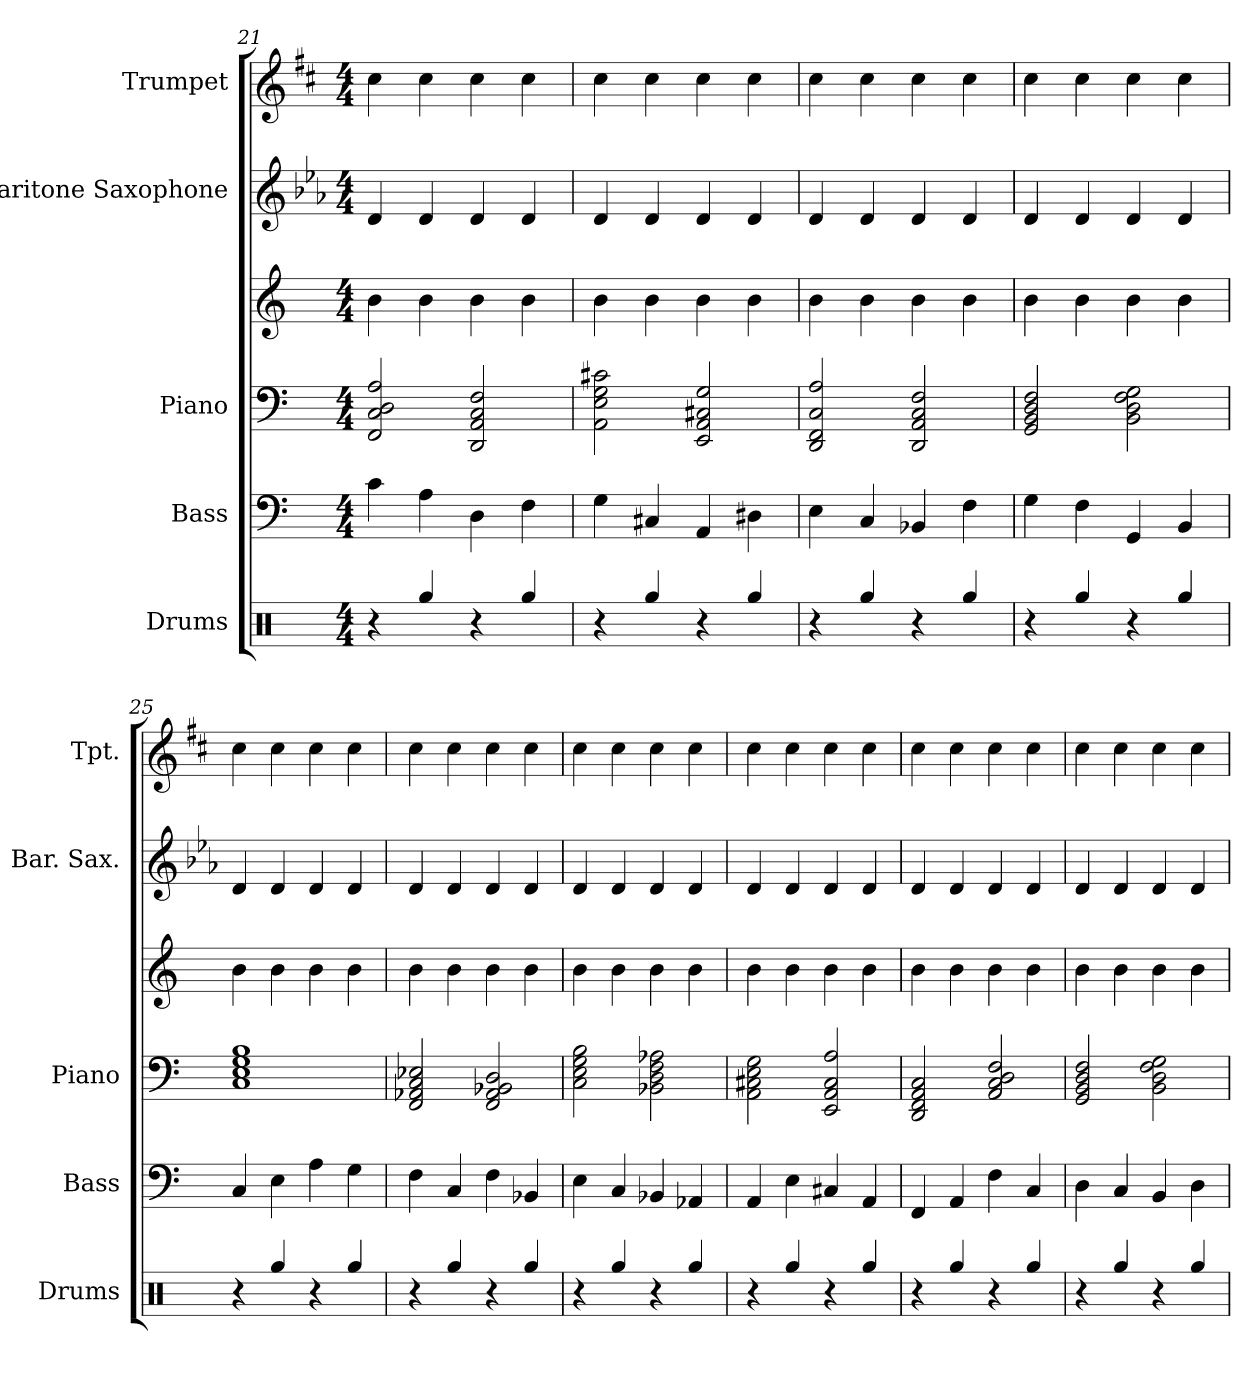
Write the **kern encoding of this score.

**kern	**kern	**kern	**kern	**kern	**kern
*part5	*part4	*part3	*part3	*part2	*part1
*staff6	*staff5	*staff4	*staff3	*staff2	*staff1
*I"Drums	*I"Bass	*I"Piano	*	*I"Baritone Saxophone	*I"Trumpet
*I'Drums	*I'Bass	*I'Piano	*	*I'Bar. Sax.	*I'Tpt.
*clefX	*clefF4	*clefF4	*clefG2	*clefG2	*clefG2
*	*ITrd7c12	*	*	*ITrd12c21	*ITrd1c2
*k[]	*k[]	*k[]	*k[]	*k[b-e-a-]	*k[]
*M4/4	*M4/4	*M4/4	*M4/4	*M4/4	*M4/4
=21	=21	=21	=21	=21	=21
4r	4C\	2FF/ 2C/ 2D/ 2A/	4b	4D	4b
4Rgg/	4AA\	.	4b	4D	4b
4r	4DD\	2DD/ 2AA/ 2C/ 2F/	4b	4D	4b
4Rgg/	4FF\	.	4b	4D	4b
=22	=22	=22	=22	=22	=22
4r	4GG\	2AA\ 2E\ 2G\ 2c#X\	4b	4D	4b
4Rgg/	4CC#X/	.	4b	4D	4b
4r	4AAA/	2EE/ 2AA/ 2C#X/ 2G/	4b	4D	4b
4Rgg/	4DD#X\	.	4b	4D	4b
=23	=23	=23	=23	=23	=23
4r	4EE\	2DD/ 2FF/ 2C/ 2A/	4b	4D	4b
4Rgg/	4CC/	.	4b	4D	4b
4r	4BBB-X/	2DD/ 2AA/ 2C/ 2F/	4b	4D	4b
4Rgg/	4FF\	.	4b	4D	4b
=24	=24	=24	=24	=24	=24
4r	4GG\	2GG/ 2BB/ 2D/ 2F/	4b	4D	4b
4Rgg/	4FF\	.	4b	4D	4b
4r	4GGG/	2BB\ 2D\ 2F\ 2G\	4b	4D	4b
4Rgg/	4BBB/	.	4b	4D	4b
!!LO:LB:g=z
=25	=25	=25	=25	=25	=25
4r	4CC/	1C 1E 1G 1B	4b	4D	4b
4Rgg/	4EE\	.	4b	4D	4b
4r	4AA\	.	4b	4D	4b
4Rgg/	4GG\	.	4b	4D	4b
=26	=26	=26	=26	=26	=26
4r	4FF\	2FF/ 2AA-X/ 2C/ 2E-X/	4b	4D	4b
4Rgg/	4CC/	.	4b	4D	4b
4r	4FF\	2FF/ 2AA-/ 2BB-X/ 2D/	4b	4D	4b
4Rgg/	4BBB-X/	.	4b	4D	4b
=27	=27	=27	=27	=27	=27
4r	4EE\	2C\ 2E\ 2G\ 2B\	4b	4D	4b
4Rgg/	4CC/	.	4b	4D	4b
4r	4BBB-X/	2BB-X\ 2D\ 2F\ 2A-X\	4b	4D	4b
4Rgg/	4AAA-X/	.	4b	4D	4b
=28	=28	=28	=28	=28	=28
4r	4AAA/	2AA\ 2C#X\ 2E\ 2G\	4b	4D	4b
4Rgg/	4EE\	.	4b	4D	4b
4r	4CC#X/	2EE/ 2AA/ 2C#/ 2A/	4b	4D	4b
4Rgg/	4AAA/	.	4b	4D	4b
=29	=29	=29	=29	=29	=29
4r	4FFF/	2DD/ 2FF/ 2AA/ 2C/	4b	4D	4b
4Rgg/	4AAA/	.	4b	4D	4b
4r	4FF\	2AA/ 2C/ 2D/ 2F/	4b	4D	4b
4Rgg/	4CC/	.	4b	4D	4b
!!LO:PB:g=z
=30	=30	=30	=30	=30	=30
4r	4DD\	2GG/ 2BB/ 2D/ 2F/	4b	4D	4b
4Rgg/	4CC/	.	4b	4D	4b
4r	4BBB/	2BB\ 2D\ 2F\ 2G\	4b	4D	4b
4Rgg/	4DD\	.	4b	4D	4b
=	=	=	=	=	=
*-	*-	*-	*-	*-	*-
